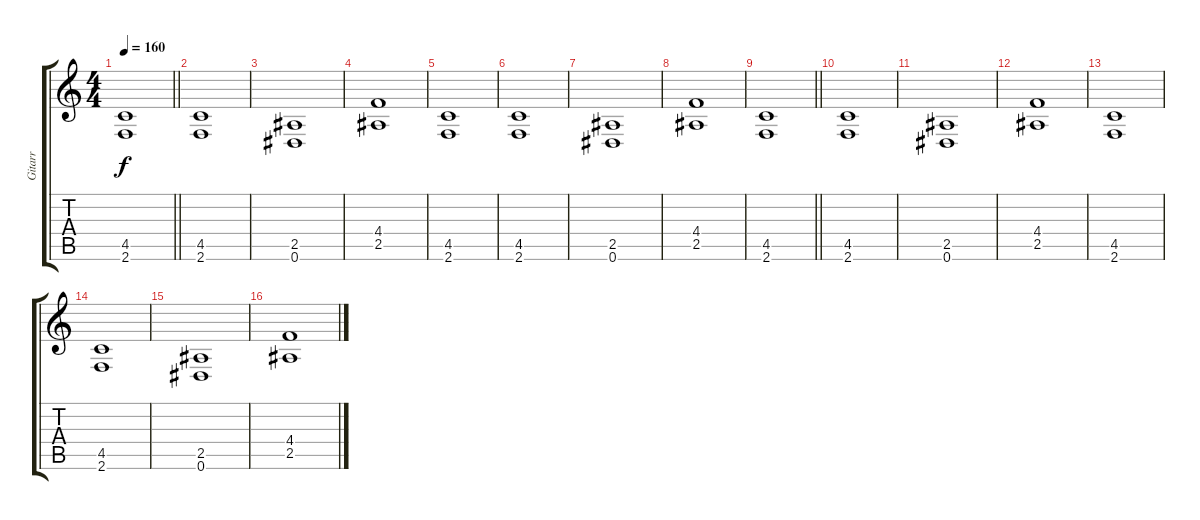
\track ("Gitarr" "Gitarr") {instrument overdrivenguitar}
\staff {score tabs}
\tuning (Eb4 Bb3 Gb3 Db3 Ab2 Eb2) {hide}
\ts (4 4)
\tempo 160
\clef g2
\barLineRight lightlight
\ks c
(4.5 2.6).1{dy f} |
(4.5 2.6).1 |
(2.5 0.6).1 |
(4.4 2.5).1 |
(4.5 2.6).1 |
(4.5 2.6).1 |
(2.5 0.6).1 |
(4.4 2.5).1 |
\barLineRight lightlight
(4.5 2.6).1 |
(4.5 2.6).1 |
(2.5 0.6).1 |
(4.4 2.5).1 |
(4.5 2.6).1 |
(4.5 2.6).1 |
(2.5 0.6).1 |
(4.4 2.5).1
